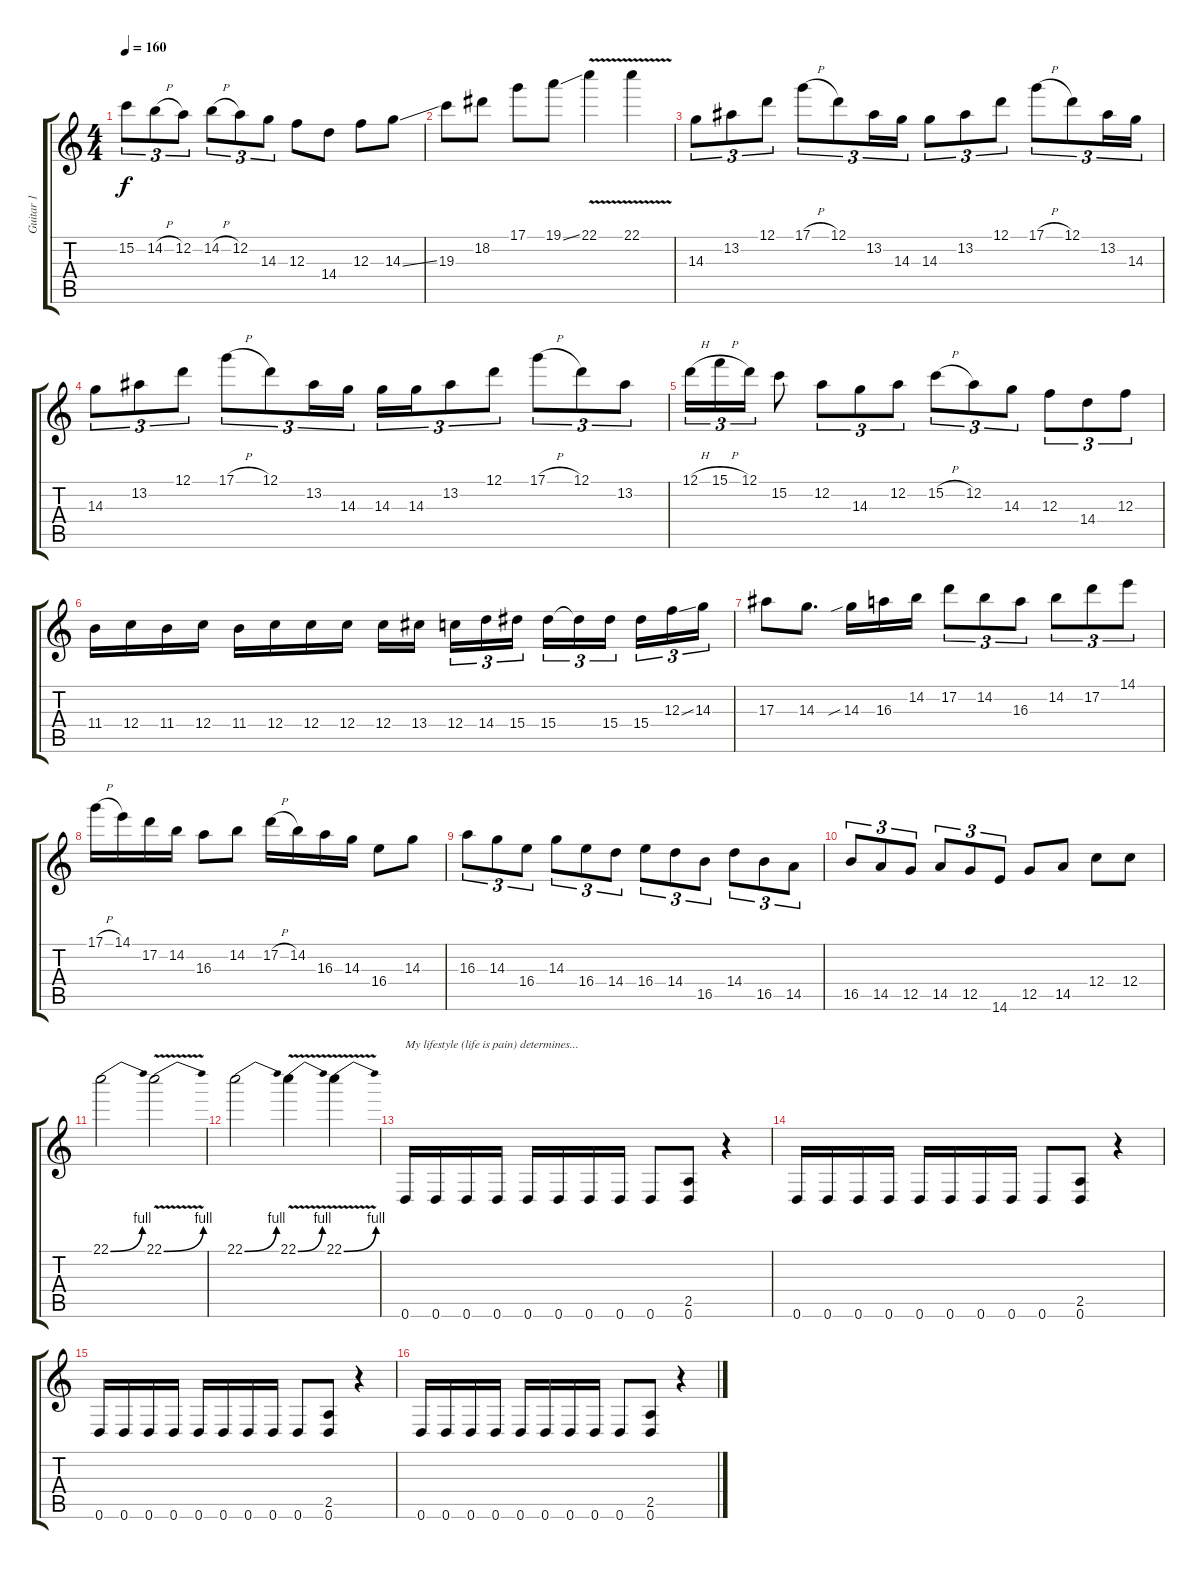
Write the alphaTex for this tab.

\track ("Guitar 1" "Guitar 1") {instrument overdrivenguitar}
\staff {score tabs}
\tuning (D4 A3 F3 C3 G2 D2) {hide}
\ts (4 4)
\tempo 160
\clef g2
\ks c
15.2.8{tu (3 2) dy f} 14.2{h}.8{tu (3 2)} 12.2.8{tu (3 2)} 14.2{h}.8{tu (3 2)} 12.2.8{tu (3 2)} 14.3.8{tu (3 2)} 12.3.8 14.4.8 12.3.8 14.3{ss}.8 |
19.3.8 18.2.8 17.1.8 19.1{ss}.8 22.1{v}.4 22.1{v}.4 |
14.3.8{tu (3 2)} 13.2.8{tu (3 2)} 12.1.8{tu (3 2)} 17.1{h}.8{tu (3 2)} 12.1.8{tu (3 2)} 13.2.16{tu (3 2)} 14.3.16{tu (3 2)} 14.3.8{tu (3 2)} 13.2.8{tu (3 2)} 12.1.8{tu (3 2)} 17.1{h}.8{tu (3 2)} 12.1.8{tu (3 2)} 13.2.16{tu (3 2)} 14.3.16{tu (3 2)} |
14.3.8{tu (3 2)} 13.2.8{tu (3 2)} 12.1.8{tu (3 2)} 17.1{h}.8{tu (3 2)} 12.1.8{tu (3 2)} 13.2.16{tu (3 2)} 14.3.16{tu (3 2)} 14.3.16{tu (3 2)} 14.3.16{tu (3 2)} 13.2.8{tu (3 2)} 12.1.8{tu (3 2)} 17.1{h}.8{tu (3 2)} 12.1.8{tu (3 2)} 13.2.8{tu (3 2)} |
12.1{h}.16{tu (3 2)} 15.1{h}.16{tu (3 2)} 12.1.16{tu (3 2)} 15.2.8 12.2.8{tu (3 2)} 14.3.8{tu (3 2)} 12.2.8{tu (3 2)} 15.2{h}.8{tu (3 2)} 12.2.8{tu (3 2)} 14.3.8{tu (3 2)} 12.3.8{tu (3 2)} 14.4.8{tu (3 2)} 12.3.8{tu (3 2)} |
11.4.16 12.4.16 11.4.16 12.4.16 11.4.16 12.4.16 12.4.16 12.4.16 12.4.16 13.4.16{beam splitsecondary} 12.4.16{tu (3 2)} 14.4.16{tu (3 2)} 15.4.16{tu (3 2)} 15.4.16{tu (3 2)} 15.4{t}.16{tu (3 2)} 15.4.16{tu (3 2) beam splitsecondary} 15.4.16{tu (3 2)} 12.3{ss}.16{tu (3 2)} 14.3.16{tu (3 2)} |
17.3.8 14.3.8{d} 14.3{sib}.16 16.3.16 14.2.16 17.2.8{tu (3 2)} 14.2.8{tu (3 2)} 16.3.8{tu (3 2)} 14.2.8{tu (3 2)} 17.2.8{tu (3 2)} 14.1.8{tu (3 2)} |
17.1{h}.16 14.1.16 17.2.16 14.2.16 16.3.8 14.2.8 17.2{h}.16 14.2.16 16.3.16 14.3.16 16.4.8 14.3.8 |
16.3.8{tu (3 2)} 14.3.8{tu (3 2)} 16.4.8{tu (3 2)} 14.3.8{tu (3 2)} 16.4.8{tu (3 2)} 14.4.8{tu (3 2)} 16.4.8{tu (3 2)} 14.4.8{tu (3 2)} 16.5.8{tu (3 2)} 14.4.8{tu (3 2)} 16.5.8{tu (3 2)} 14.5.8{tu (3 2)} |
16.5.8{tu (3 2)} 14.5.8{tu (3 2)} 12.5.8{tu (3 2)} 14.5.8{tu (3 2)} 12.5.8{tu (3 2)} 14.6.8{tu (3 2)} 12.5.8 14.5.8 12.4.8 12.4.8 |
22.1{be (bend 0 0 60 4)}.2 22.1{be (bend 0 0 60 4) v}.2 |
22.1{be (bend 0 0 60 4)}.2 22.1{be (bend 0 0 60 4) v}.4 22.1{be (bend 0 0 60 4) v}.4 |
0.6.16{txt "My lifestyle (life is pain) determines..."} 0.6.16 0.6.16 0.6.16 0.6.16 0.6.16 0.6.16 0.6.16 0.6.8 (2.5 0.6).8 r.4 |
0.6.16 0.6.16 0.6.16 0.6.16 0.6.16 0.6.16 0.6.16 0.6.16 0.6.8 (2.5 0.6).8 r.4 |
0.6.16 0.6.16 0.6.16 0.6.16 0.6.16 0.6.16 0.6.16 0.6.16 0.6.8 (2.5 0.6).8 r.4 |
0.6.16 0.6.16 0.6.16 0.6.16 0.6.16 0.6.16 0.6.16 0.6.16 0.6.8 (2.5 0.6).8 r.4
